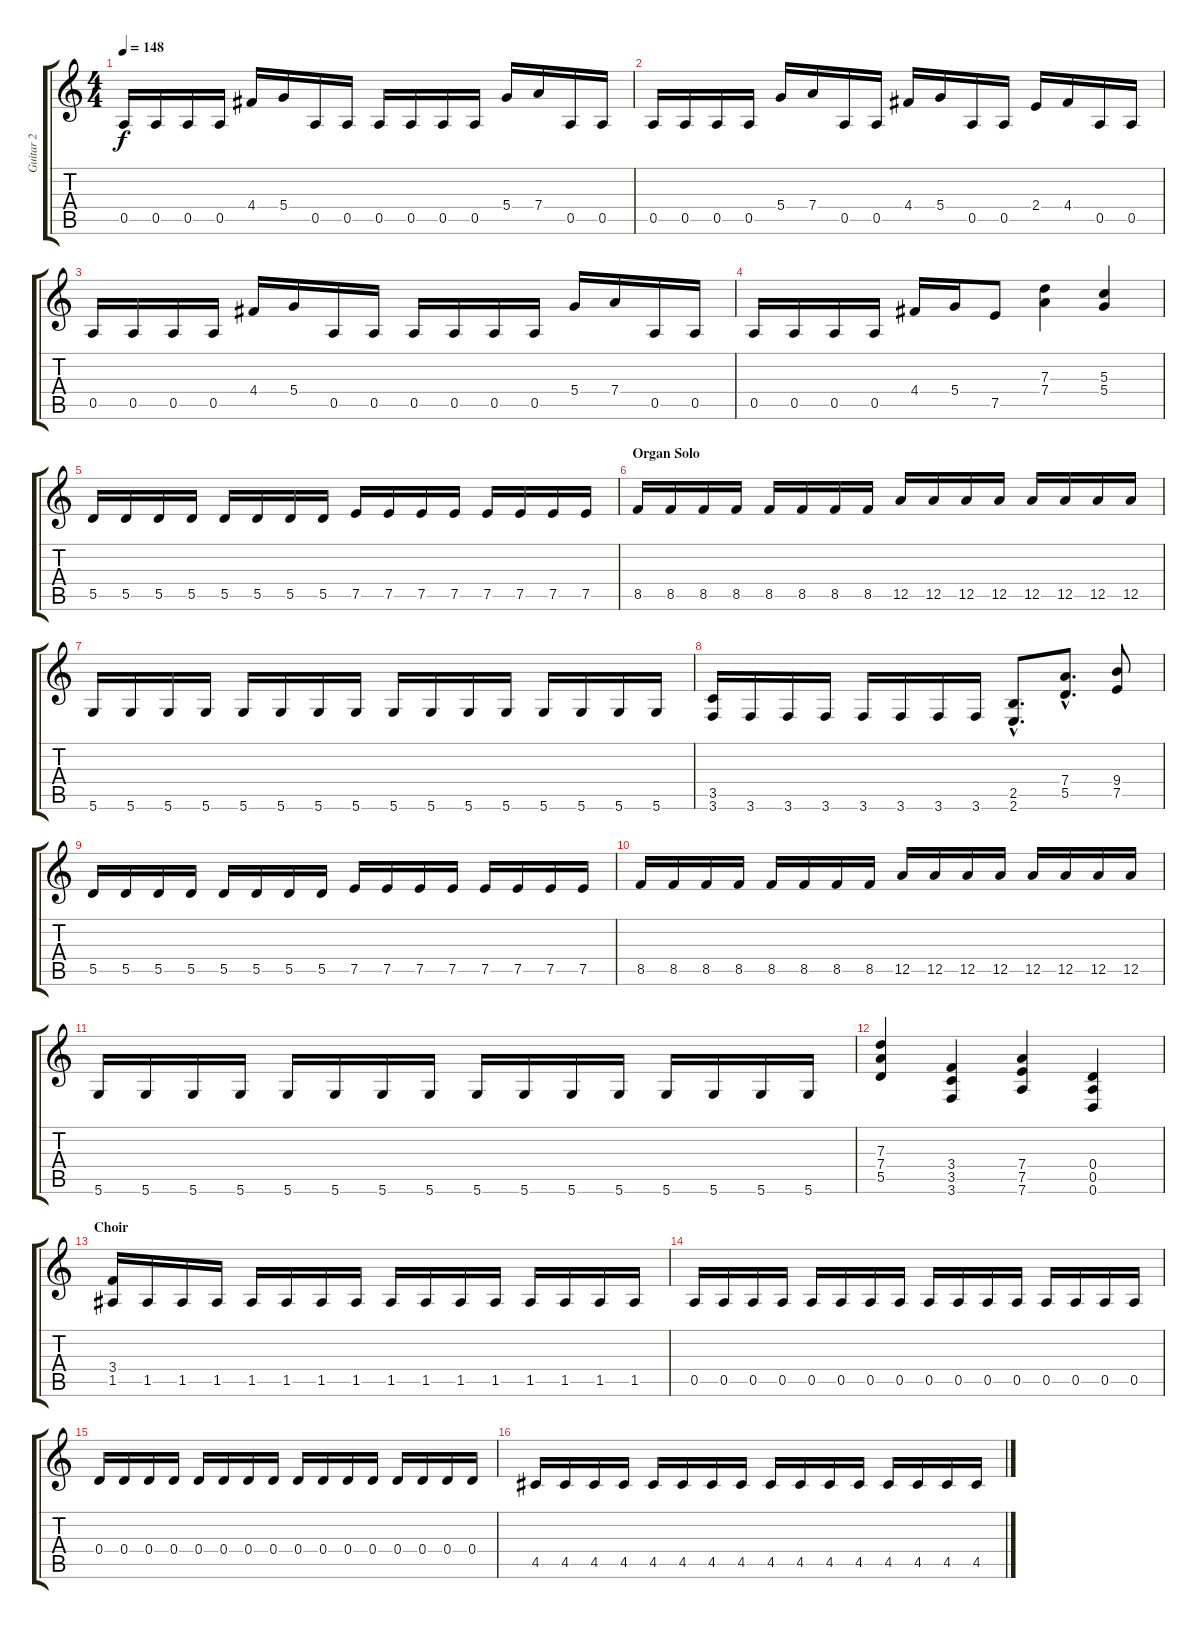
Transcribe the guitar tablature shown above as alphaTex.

\track ("Guitar 2" "Guitar 2") {instrument distortionguitar}
\staff {score tabs}
\tuning (E4 B3 G3 D3 A2 D2) {hide}
\ts (4 4)
\tempo 148
\clef g2
\ks c
0.5.16{dy f} 0.5.16 0.5.16 0.5.16 4.4.16 5.4.16 0.5.16 0.5.16 0.5.16 0.5.16 0.5.16 0.5.16 5.4.16 7.4.16 0.5.16 0.5.16 |
0.5.16 0.5.16 0.5.16 0.5.16 5.4.16 7.4.16 0.5.16 0.5.16 4.4.16 5.4.16 0.5.16 0.5.16 2.4.16 4.4.16 0.5.16 0.5.16 |
0.5.16 0.5.16 0.5.16 0.5.16 4.4.16 5.4.16 0.5.16 0.5.16 0.5.16 0.5.16 0.5.16 0.5.16 5.4.16 7.4.16 0.5.16 0.5.16 |
0.5.16 0.5.16 0.5.16 0.5.16 4.4.16 5.4.16 7.5.8 (7.3 7.4).4 (5.3 5.4).4 |
5.5.16 5.5.16 5.5.16 5.5.16 5.5.16 5.5.16 5.5.16 5.5.16 7.5.16 7.5.16 7.5.16 7.5.16 7.5.16 7.5.16 7.5.16 7.5.16 |
\section ("" "Organ Solo")
8.5.16 8.5.16 8.5.16 8.5.16 8.5.16 8.5.16 8.5.16 8.5.16 12.5.16 12.5.16 12.5.16 12.5.16 12.5.16 12.5.16 12.5.16 12.5.16 |
5.6.16 5.6.16 5.6.16 5.6.16 5.6.16 5.6.16 5.6.16 5.6.16 5.6.16 5.6.16 5.6.16 5.6.16 5.6.16 5.6.16 5.6.16 5.6.16 |
(3.5 3.6).16 3.6.16 3.6.16 3.6.16 3.6.16 3.6.16 3.6.16 3.6.16 (2.5{hac} 2.6{hac}).8{d} (7.4{hac} 5.5{hac}).8{d} (9.4 7.5).8 |
5.5.16 5.5.16 5.5.16 5.5.16 5.5.16 5.5.16 5.5.16 5.5.16 7.5.16 7.5.16 7.5.16 7.5.16 7.5.16 7.5.16 7.5.16 7.5.16 |
8.5.16 8.5.16 8.5.16 8.5.16 8.5.16 8.5.16 8.5.16 8.5.16 12.5.16 12.5.16 12.5.16 12.5.16 12.5.16 12.5.16 12.5.16 12.5.16 |
5.6.16 5.6.16 5.6.16 5.6.16 5.6.16 5.6.16 5.6.16 5.6.16 5.6.16 5.6.16 5.6.16 5.6.16 5.6.16 5.6.16 5.6.16 5.6.16 |
(7.3 7.4 5.5).4 (3.4 3.5 3.6).4 (7.4 7.5 7.6).4 (0.4 0.5 0.6).4 |
\section ("" "Choir")
(3.4 1.5).16 1.5.16 1.5.16 1.5.16 1.5.16 1.5.16 1.5.16 1.5.16 1.5.16 1.5.16 1.5.16 1.5.16 1.5.16 1.5.16 1.5.16 1.5.16 |
0.5.16 0.5.16 0.5.16 0.5.16 0.5.16 0.5.16 0.5.16 0.5.16 0.5.16 0.5.16 0.5.16 0.5.16 0.5.16 0.5.16 0.5.16 0.5.16 |
0.4.16 0.4.16 0.4.16 0.4.16 0.4.16 0.4.16 0.4.16 0.4.16 0.4.16 0.4.16 0.4.16 0.4.16 0.4.16 0.4.16 0.4.16 0.4.16 |
4.5.16 4.5.16 4.5.16 4.5.16 4.5.16 4.5.16 4.5.16 4.5.16 4.5.16 4.5.16 4.5.16 4.5.16 4.5.16 4.5.16 4.5.16 4.5.16
